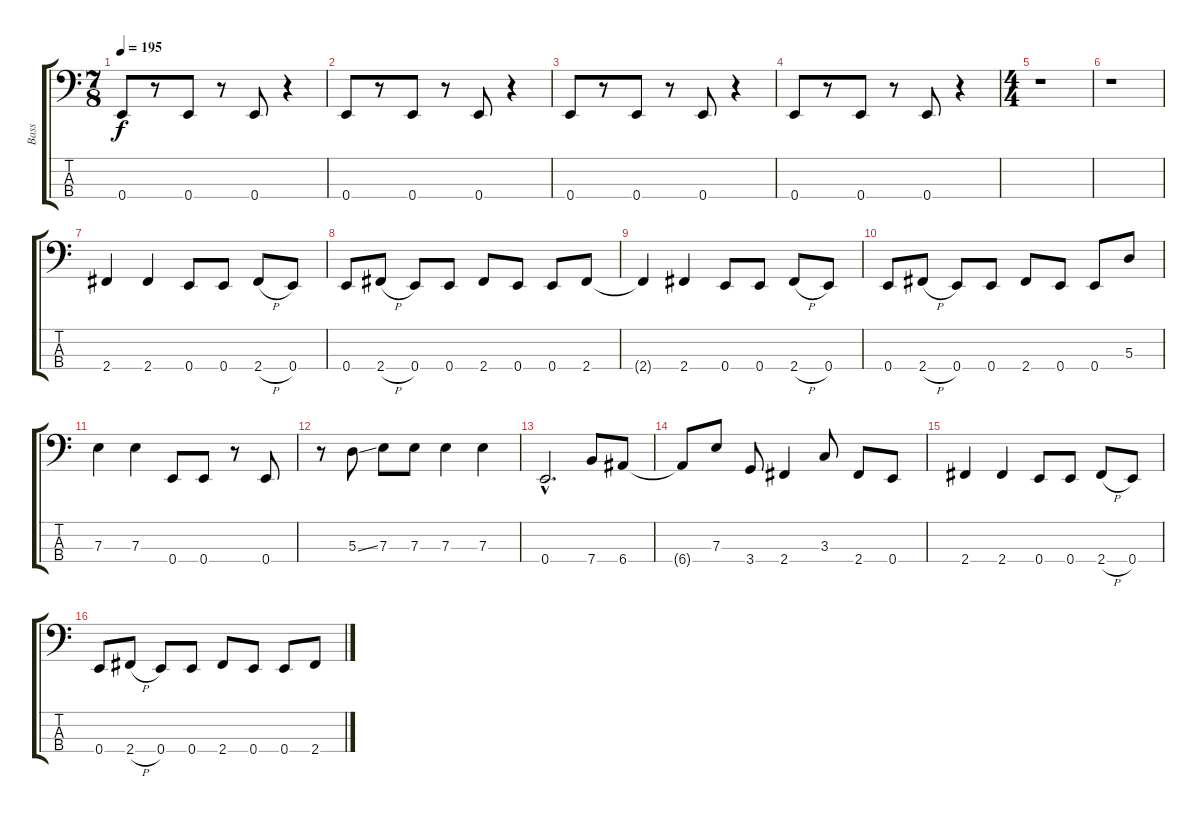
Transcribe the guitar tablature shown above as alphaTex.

\track ("Bass" "Bass") {instrument electricbassfinger}
\staff {score tabs}
\tuning (G2 D2 A1 E1) {hide}
\ts (7 8)
\tempo 195
\clef f4
\ks c
0.4.8{dy f} r.8 0.4.8 r.8 0.4.8 r.4 |
0.4.8 r.8 0.4.8 r.8 0.4.8 r.4 |
0.4.8 r.8 0.4.8 r.8 0.4.8 r.4 |
0.4.8 r.8 0.4.8 r.8 0.4.8 r.4 |
\ts (4 4)
r.1 |
r.1 |
2.4.4 2.4.4 0.4.8 0.4.8 2.4{h}.8 0.4.8 |
0.4.8 2.4{h}.8 0.4.8 0.4.8 2.4.8 0.4.8 0.4.8 2.4.8 |
2.4{t}.4 2.4.4 0.4.8 0.4.8 2.4{h}.8 0.4.8 |
0.4.8 2.4{h}.8 0.4.8 0.4.8 2.4.8 0.4.8 0.4.8 5.3.8 |
7.3.4 7.3.4 0.4.8 0.4.8 r.8 0.4.8 |
r.8 5.3{ss}.8 7.3.8 7.3.8 7.3.4 7.3.4 |
0.4{hac}.2{d} 7.4.8 6.4.8 |
6.4{t}.8 7.3.8 3.4.8 2.4.4 3.3.8 2.4.8 0.4.8 |
2.4.4 2.4.4 0.4.8 0.4.8 2.4{h}.8 0.4.8 |
0.4.8 2.4{h}.8 0.4.8 0.4.8 2.4.8 0.4.8 0.4.8 2.4.8
